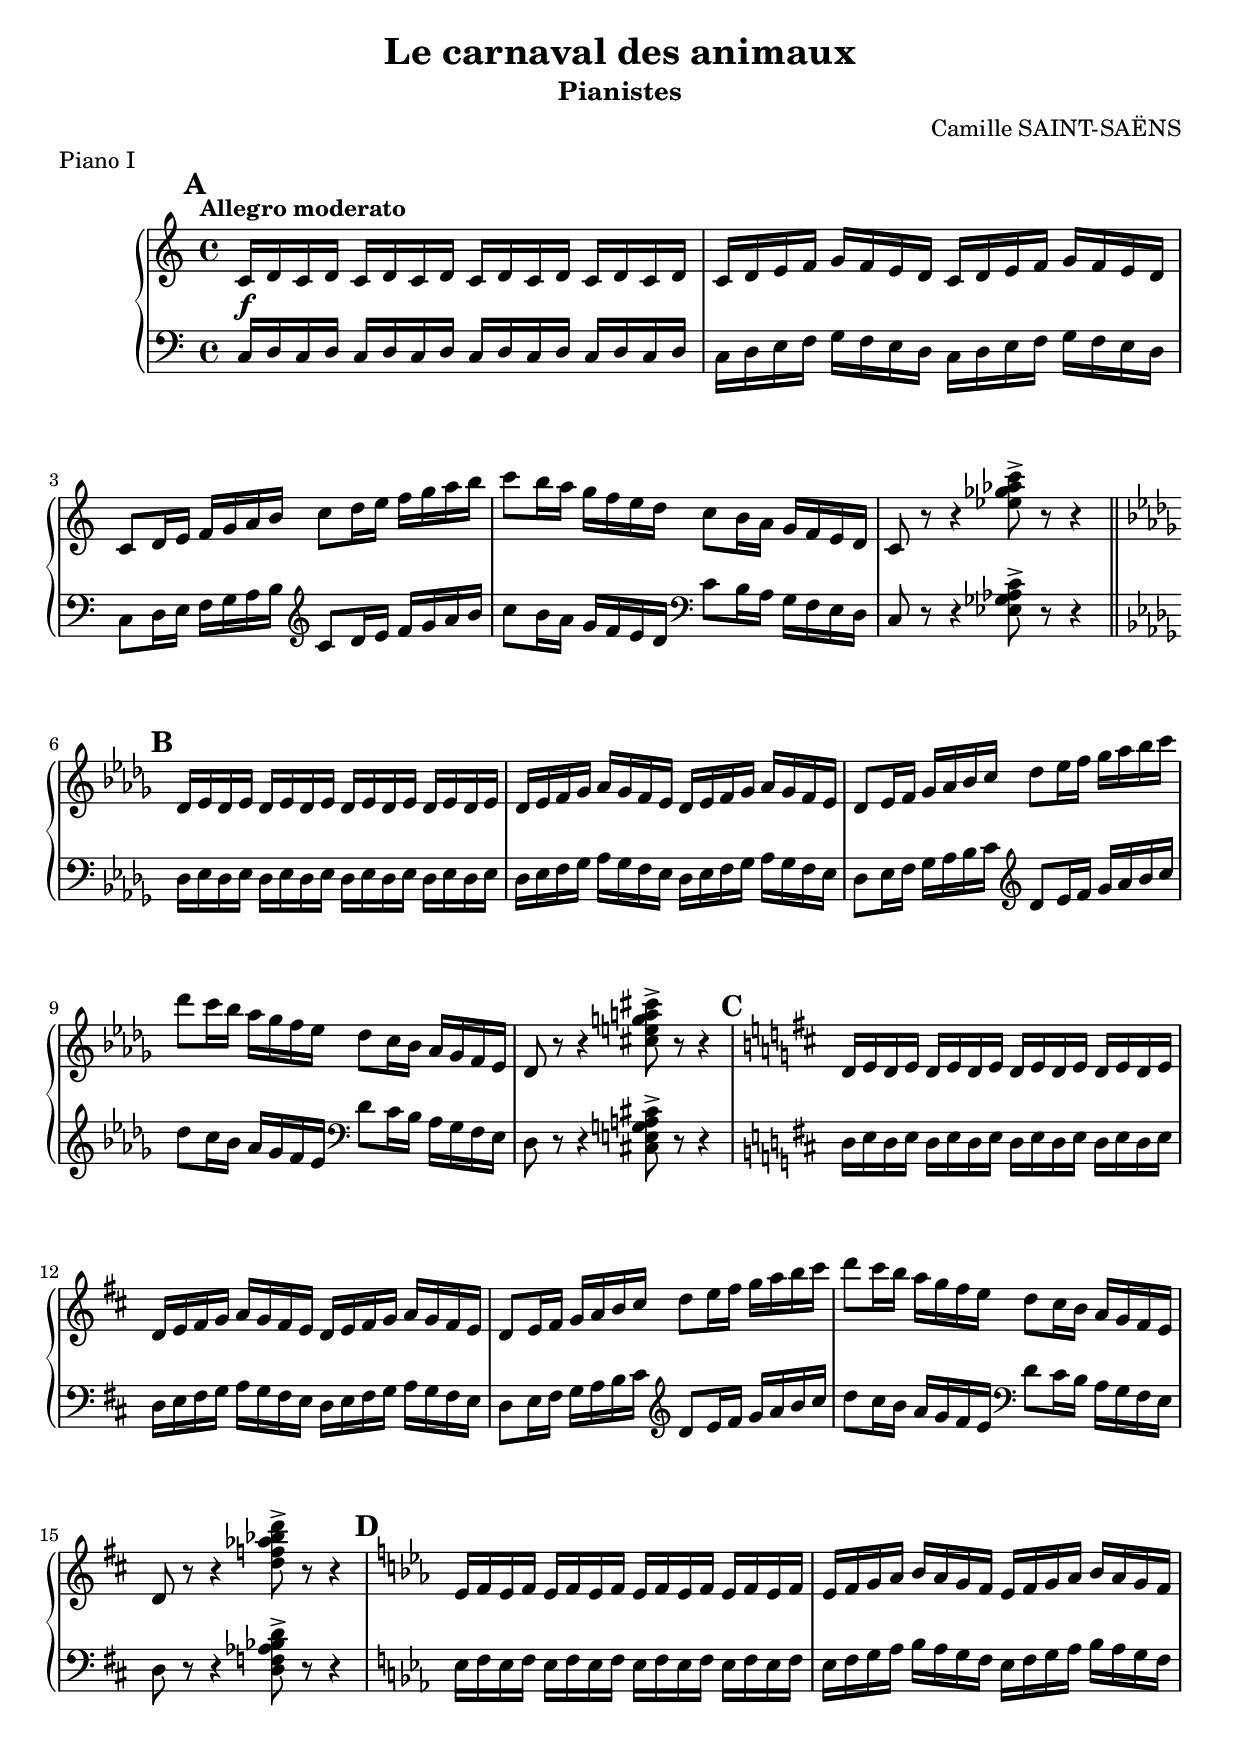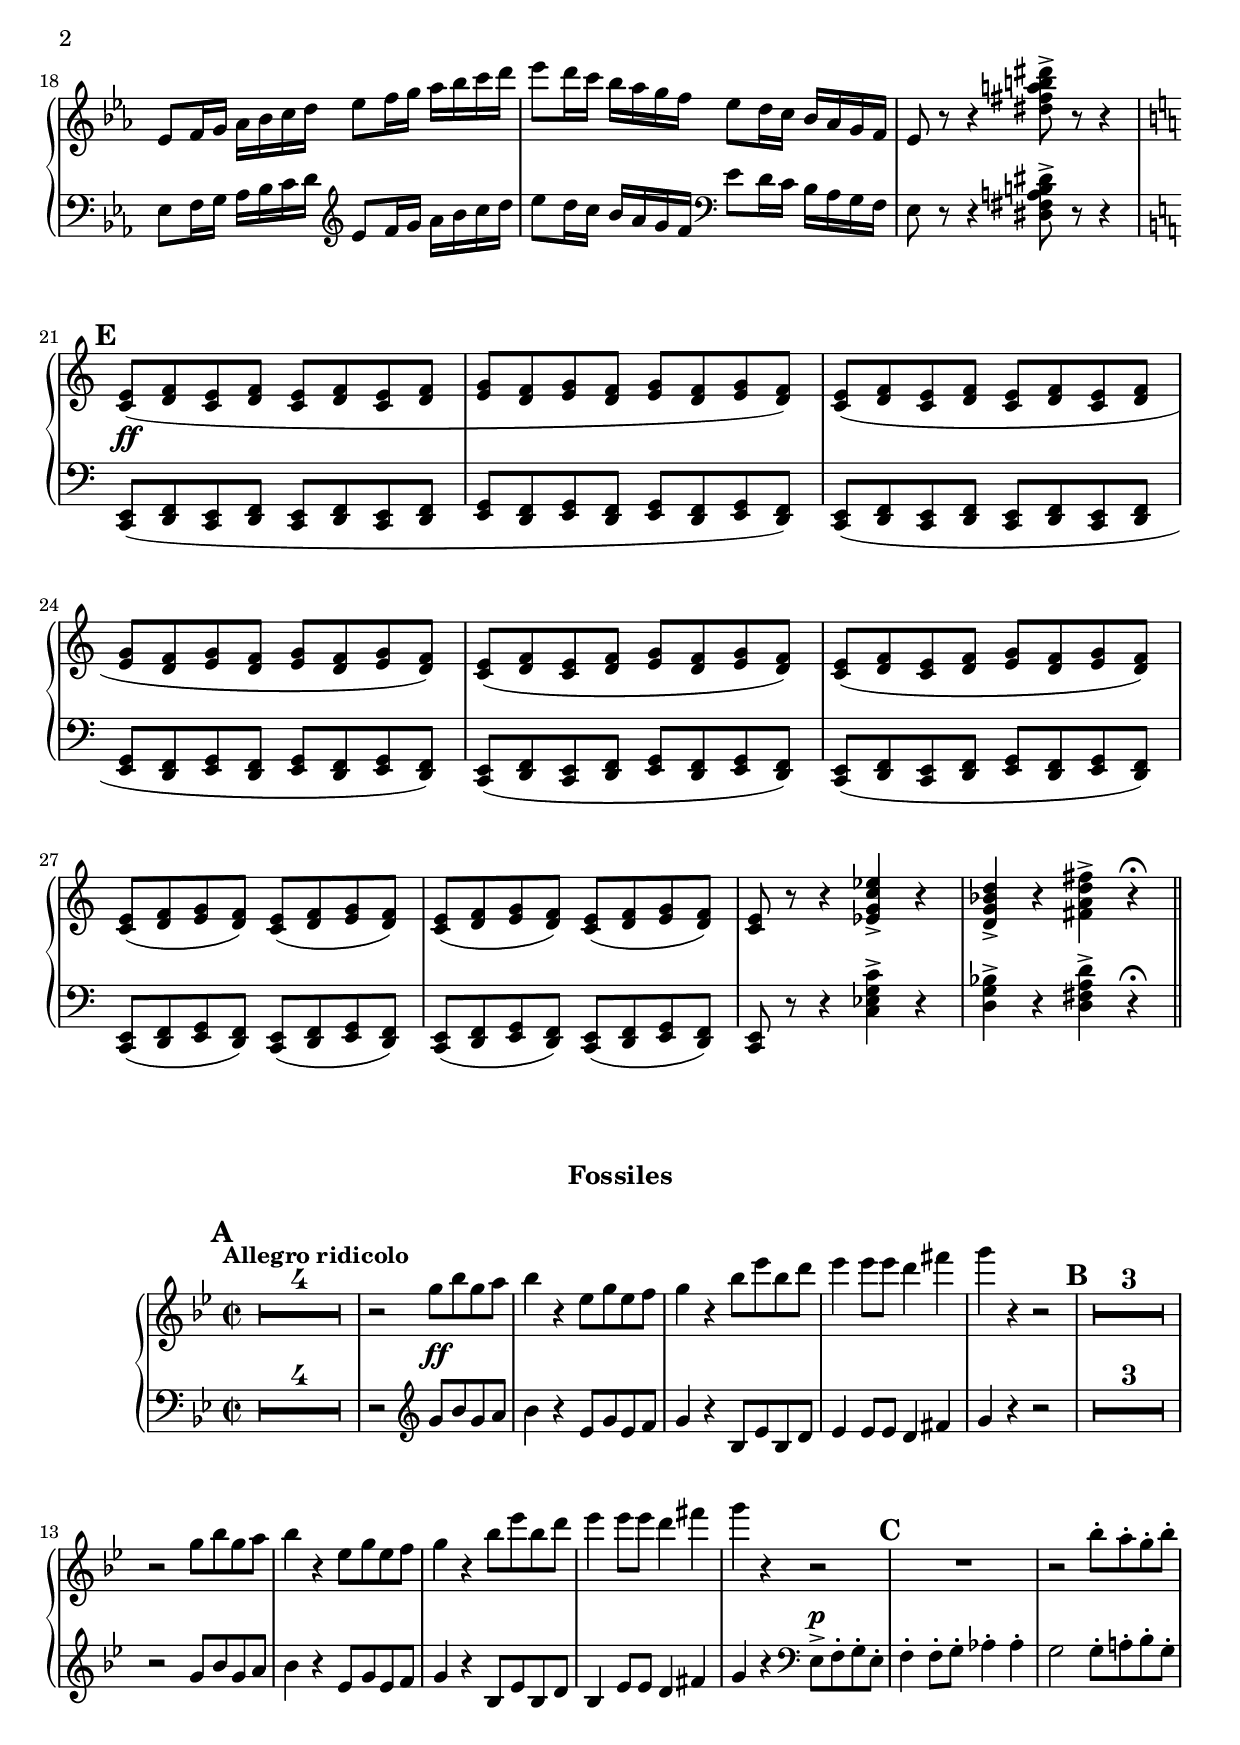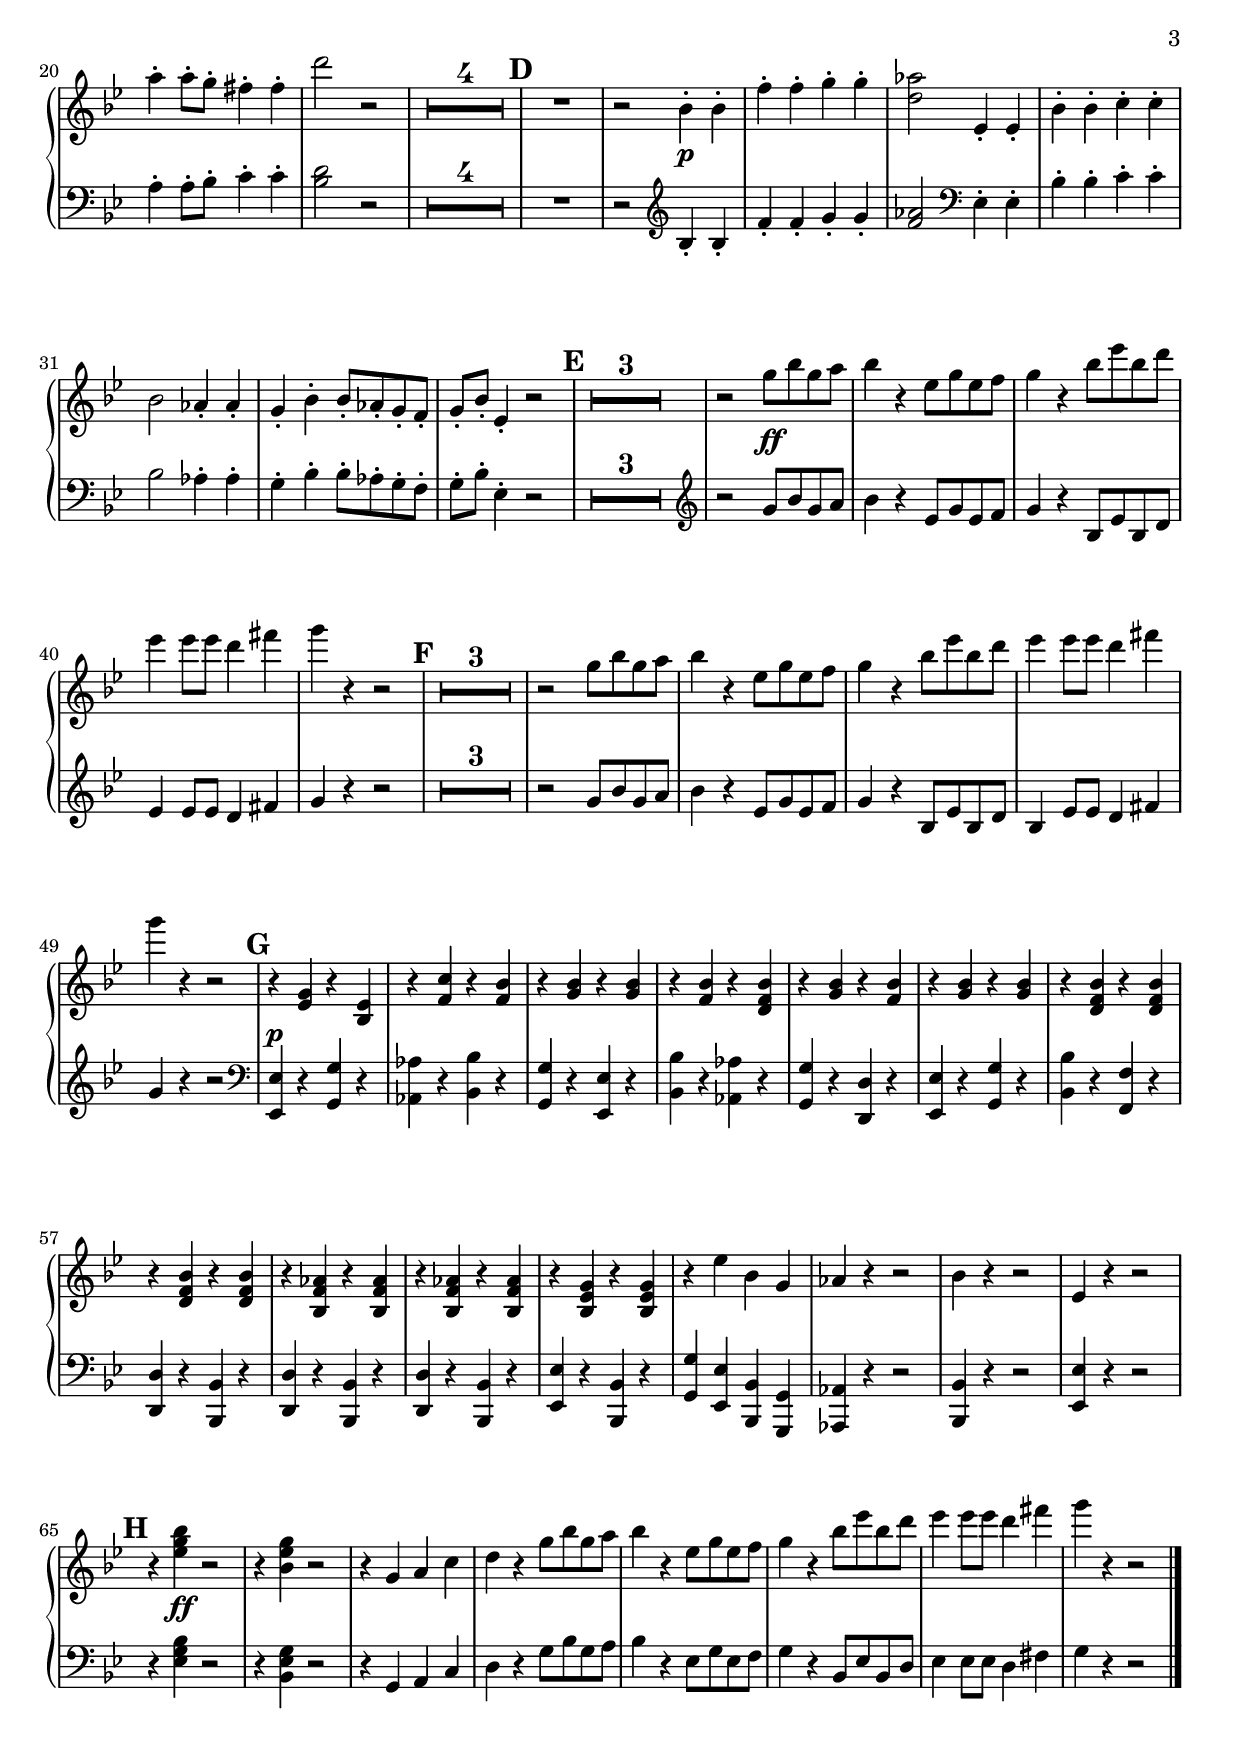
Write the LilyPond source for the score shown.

\version "2.13.8"


\version "2.13.31"
staffPianoImdPia =  \relative c' {
	\include "part_settings.ly"
	\clef "treble" \key c \major \time 4/4 \tempo "Allegro moderato"
	c16\f d c d c d c d  c d c d c d c d
	c d e f g f e d c d e f g f e d 
	c8 d16 e f g a b c8 d16 e f g a b 
	c8 b16 a g f e d c8 b16 a g f e d 
	c8 r r4 <es' ges aes c>8-> r r4 \bar"||"
	\key des \major
	des,16 es des es des es des es des es des es des es des es
	des es f ges aes ges f es des es f ges aes ges f es
	des8 es16 f ges aes bes c des8 es16 f ges aes bes c
	des8 c16 bes aes ges f es des8 c16 bes aes ges f es 
	des8 r r4 <cis' e g a cis>8-> r r4
	\key d \major
	d,16 e d e d e d e d e d e d e d e
	d e fis g a g fis e d e fis g a g fis e 
	d8 e16 fis g a b cis d8 e16 fis g a b cis 
	d8 cis16 b a g fis e d8 cis16 b a g fis e 
	d8 r r4 <d' f aes bes d>8-> r r4
	\key es \major
	es,16 f es f es f es f  es f es f es f es f
	es f g aes bes aes g f es f g aes bes aes g f 
	es8 f16 g aes bes c d es8 f16 g aes bes c d 
	es8 d16 c bes aes g f es8 d16 c bes aes g f 
	es8 r r4 <dis' fis a b dis>8-> r r4
	\key c \major
	<c, e>8\ff( <d f> <c e>8 <d f> <c e>8 <d f> <c e>8 <d f>
	<e g>8 <d f> <e g>8 <d f> <e g>8 <d f> <e g>8 <d f>)
	<c e>8( <d f> <c e>8 <d f> <c e>8 <d f> <c e>8 <d f>
	<e g>8 <d f> <e g>8 <d f> <e g>8 <d f> <e g>8 <d f>)
	<c e>8( <d f> <c e>8 <d f> <e g>8 <d f> <e g>8 <d f>) 
	<c e>8( <d f> <c e>8 <d f> <e g>8 <d f> <e g>8 <d f>) 
	<c e>8( <d f> <e g>8 <d f>) <c e>8( <d f> <e g>8 <d f>) 
	<c e>8( <d f> <e g>8 <d f>) <c e>8( <d f> <e g>8 <d f>) 
	<c e> r r4 <es g c es>4-> r4
	<d g bes d>4-> r4 <fis a d fis>4-> r4\fermata
	\bar "||"
    }

    staffPianoImdFoss =  \relative c' {
	\include "part_settings.ly"
	\clef "treble" \key g \minor \time 2/2 \tempo "Allegro ridicolo"
	R1*4
	r2 g''8\ff bes g a
	bes4 r es,8 g es f
	g4 r bes8 es bes d
%	bes4 es8 es es4 es
%	d4 r g,8 bes g a
%	bes4 r es,8 g es f
%	g4 r bes8 es bes d  
	es4 es8 es d4 fis
	g4 r r2
	R1*3
	r2 g,8 bes g a
	bes4 r es,8 g es f
	g4 r bes8 es bes d
	es4 es8 es d4 fis
	g4 r r2
	R1
	r2 bes,8-. a-. g-. bes-.
	a4-. a8-. g-. fis4-. fis-.
	d'2 r2
	R1*5
	r2 bes,4-.\p bes-.
	f'4-. f-. g-. g-.
	<d aes'>2 es,4-. es-.
	bes'4-. bes-. c-. c-. 
	bes2 aes4-. aes-.
	g-. bes-. bes8-. aes-. g-. f-. 
	g-. bes-. es,4-. r2
	
	R1*3
	r2 g'8\ff bes g a
	bes4 r es,8 g es f
	g4 r bes8 es bes d
%	bes4 es8 es es4 es
%	d4 r g,8 bes g a
%	bes4 r es,8 g es f
%	g4 r bes8 es bes d  
	es4 es8 es d4 fis
	g4 r r2
	R1*3
	r2 g,8 bes g a
	bes4 r es,8 g es f
	g4 r bes8 es bes d
	es4 es8 es d4 fis
	g4 r r2
	
	r4 <es,, g> r <bes es>
	r <f' c'> r <f bes>
	r <g bes> r <g bes>
	r <f bes> r <d f bes>
	r <g bes> r <f bes>
	r <g bes> r <g bes>
	r <d f bes> r <d f bes>
	r <d f bes> r <d f bes>
	r <bes f' aes> r <bes f' aes> 
	r <bes f' aes> r <bes f' aes> 
	r <bes es g> r <bes es g>
	r es' bes g 
	aes r r2
	bes4 r r2
	es,4 r r2
	r4 <es' g bes>4\ff r2
	r4 <bes es g>4 r2
	r4 g a c
	d r g8 bes g a
	bes4 r es,8 g es f
	g4 r bes8 es bes d
	es4 es8 es d4 fis
	g4 r r2
	
	
	\bar "|."
    }

\version "2.13.31"
staffPianoImgPia =  \relative c {
	\include "part_settings.ly"
	\clef "bass" \key c \major \time 4/4 \tempo "Allegro moderato"
	c16 d c d c d c d  c d c d c d c d
	c d e f g f e d c d e f g f e d 
	c8 d16 e f g a b \clef "treble"c8 d16 e f g a b 
	c8 b16 a g f e d \clef "bass"c8 b16 a g f e d 
	c8 r r4 <es ges aes c>8-> r r4 \bar"||"
	\key des \major
	des16 es des es des es des es des es des es des es des es
	des es f ges aes ges f es des es f ges aes ges f es
	des8 es16 f ges aes bes c \clef "treble"\clef "treble"des8 es16 f ges aes bes c
	des8 c16 bes aes ges f es \clef "bass" des8 c16 bes aes ges f es 
	des8 r r4 <cis e g a cis>8-> r r4
	\key d \major
	d16 e d e d e d e d e d e d e d e
	d e fis g a g fis e d e fis g a g fis e 
	d8 e16 fis g a b cis \clef "treble" d8 e16 fis g a b cis 
	d8 cis16 b a g fis e \clef "bass" d8 cis16 b a g fis e 
	d8 r r4 <d f aes bes d>8-> r r4
	\key es \major
	\key es \major
	es16 f es f es f es f  es f es f es f es f
	es f g aes bes aes g f es f g aes bes aes g f 
	es8 f16 g aes bes c d  \clef "treble" es8 f16 g aes bes c d 
	es8 d16 c bes aes g f  \clef "bass" es8 d16 c bes aes g f 
	es8 r r4 <dis fis a b dis>8-> r r4
	\key c \major
	<c, e>8( <d f> <c e>8 <d f> <c e>8 <d f> <c e>8 <d f>
	<e g>8 <d f> <e g>8 <d f> <e g>8 <d f> <e g>8 <d f>)
	<c e>8( <d f> <c e>8 <d f> <c e>8 <d f> <c e>8 <d f>
	<e g>8 <d f> <e g>8 <d f> <e g>8 <d f> <e g>8 <d f>)
	<c e>8( <d f> <c e>8 <d f> <e g>8 <d f> <e g>8 <d f>) 
	<c e>8( <d f> <c e>8 <d f> <e g>8 <d f> <e g>8 <d f>) 
	<c e>8( <d f> <e g>8 <d f>) <c e>8( <d f> <e g>8 <d f>) 
	<c e>8( <d f> <e g>8 <d f>) <c e>8( <d f> <e g>8 <d f>) 
	<c e> r r4 <c' es g c>4-> r4
	<d g bes>4-> r4 <d fis a d>4-> r4\fermata
	
	\bar "||"
    }

        staffPianoImgFoss =  \relative c' {
	\include "part_settings.ly"
	\clef "bass" \key g \minor \time 2/2 \tempo "Allegro ridicolo"
	R1*4
	r2 \clef "treble" g'8 bes g a
	bes4 r es,8 g es f
	g4 r bes,8 es bes d
%	bes4 es8 es es4 es
%	d4 r  g8 bes g a
%	bes4 r es,8 g es f
%	g4 r bes,8 es bes d 
	es4 es8 es d4 fis
	g4 r r2
	R1*3
	r2 g8 bes g a
	bes4 r es,8 g es f
	g4 r bes,8 es bes d
	bes4 es8 es d4 fis
	g4 r \clef "bass" es,8^\p-> f-. g-. es-.
	f4-. f8-. g-. aes4-. aes-.
	g2 g8-. a!-. bes-. g-.
	a4-. a8-. bes-. c4-. c-.
	<bes d>2 r
	R1*5
	r2 \clef treble bes4-. bes-. 
	f'-. f-. g-. g-. 
	<f aes>2 \clef bass es,4-. es-.
	bes'-. bes-. c-. c-. 
	bes2 aes4-. aes-.
	g-. bes-. bes8-. aes-. g-. f-. 
	g-. bes-. es,4-. r2
	
	R1*3
	\clef "treble"
	r2 g'8 bes g a
	bes4 r es,8 g es f
	g4 r bes,8 es bes d
%	bes4 es8 es es4 es
%	d4 r  g8 bes g a
%	bes4 r es,8 g es f
%	g4 r bes,8 es bes d 
	es4 es8 es d4 fis
	g4 r r2
	R1*3
	r2 g8 bes g a
	bes4 r es,8 g es f
	g4 r bes,8 es bes d
	bes4 es8 es d4 fis
	g4 r r2
	
	\clef bass <es,, es'>4^\p r <g g'> r
	<aes aes'> r <bes bes'> r
	<g g'> r <es es'> r
	<bes' bes'> r <aes aes'> r
	<g g'> r <d d'> r
	<es es'> r <g g'> r
	<bes bes'> r <f f'> r
	<d d'> r <bes bes'> r
	<d d'> r <bes bes'> r
	<d d'> r <bes bes'> r
	<es es'> r <bes bes'> r
	<g' g'> <es es'> <bes bes'> <g g'>
	<aes aes'> r r2
	<bes bes'>4 r r2
	<es es'>4 r r2
	r4 <es' g bes>4 r2
	r4 <bes es g>4 r2
	r4 g a c
	d r g8 bes g a
	bes4 r es,8 g es f
	g4 r bes,8 es bes d
	es4 es8 es d4 fis
	g4 r r2
	
	
	
	
	\bar "|."
	
    }

staffReperesPia =  \relative g' {
	\include "part_settings.ly"
      \time 4/4 
    \mark \default
    \skip1*5
    \mark \default
    \skip1*5
    \mark \default
    \skip1*5
    \mark \default
    \skip1*5
    \mark \default
    \skip1*10
    
         \bar "||"
    }

staffReperesFos =  \relative g' {
	\include "part_settings.ly"
      \time 2/2 
    \mark \default    
    \skip1*9
    \mark \default
    \skip1*8
    \mark \default
    \skip1*8
    
    \mark \default
    \skip1*8
    
    \mark \default
     \skip1*8
    \mark \default
    \skip1*8
    
    \mark \default
    \skip1*15
    \mark \default
    \skip1*8
    
    
    
       \bar "|."
    }



%\bookpart{
% The score definition

\score {
\new PianoStaff {
<<
\new Staff { << \staffPianoImdPia \staffReperesPia >>}
\new Staff  \staffPianoImgPia
>>
} 
\header { 
    title = "Le carnaval des animaux"
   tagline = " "
    composer = "Camille SAINT-SAËNS"
    subtitle = "Pianistes" 
piece = "Piano I" }  
}
%}    
       
%\bookpart{
% The score definition
\score {
\new PianoStaff {
<<
\new Staff {<< \staffPianoImdFoss \staffReperesFos >>}
\new Staff  \staffPianoImgFoss
>>
} 
\header { subtitle = "Fossiles" }

  }
 
	

\paper {
#(set-paper-size "a4")	
ragged-last-bottom =##f
print-all-headers=##t
bookTitleMarkup = ##f
oddFooterMarkup = \markup {
\fill-line {
  } }
}
\layout {
    \context { \Score
        skipBars = ##t
        }
    }
